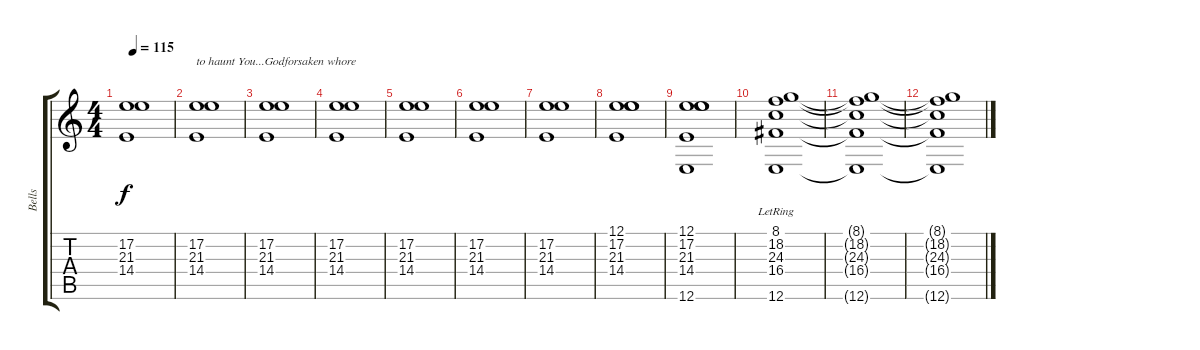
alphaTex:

\track ("Bells" "Bells") {instrument vibraphone}
\staff {score tabs}
\tuning (E4 B3 G3 D3 A2 E2) {hide}
\ts (4 4)
\tempo 115
\clef g2
\ks c
(17.2 21.3 14.4).1{dy f} |
(17.2 21.3 14.4).1{txt "to haunt You...Godforsaken whore"} |
(17.2 21.3 14.4).1 |
(17.2 21.3 14.4).1 |
(17.2 21.3 14.4).1 |
(17.2 21.3 14.4).1 |
(17.2 21.3 14.4).1 |
(12.1 17.2 21.3 14.4).1 |
(12.1 17.2 21.3 14.4 12.6).1 |
(8.1{lr} 18.2{lr} 24.3{lr} 16.4{lr} 12.6{lr}).1 |
(8.1{t} 18.2{t} 24.3{t} 16.4{t} 12.6{t}).1 |
(8.1{t} 18.2{t} 24.3{t} 16.4{t} 12.6{t}).1
